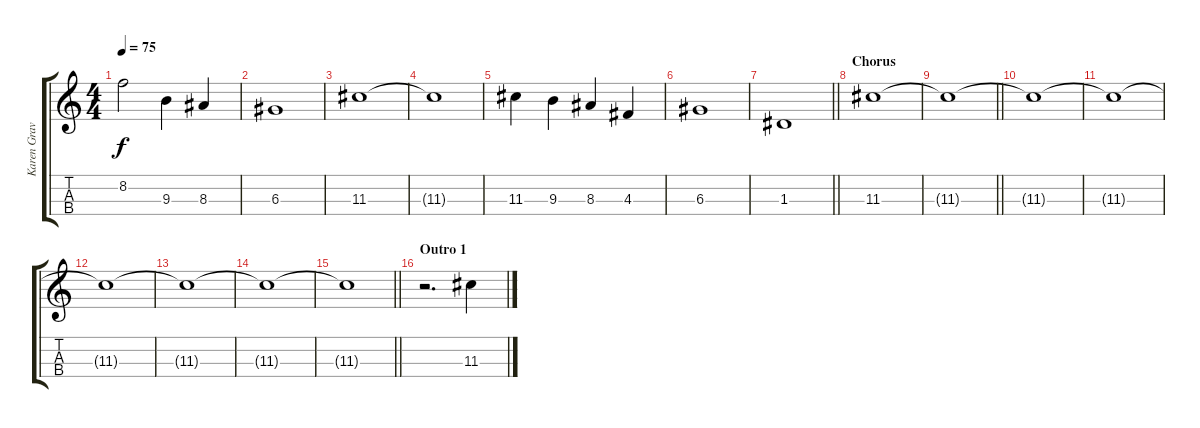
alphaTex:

\track ("Karen Graver" "Karen Grav") {instrument violin}
\staff {score tabs}
\tuning (E5 A4 D4 G3) {hide}
\ts (4 4)
\tempo 75
\clef g2
\ks c
8.2{t}.2{dy f} 9.3.4{volume 7} 8.3.4 |
6.3.1 |
11.3.1 |
11.3{t}.1 |
11.3.4 9.3.4 8.3.4 4.3.4 |
6.3.1 |
\barLineRight lightlight
1.3.1{volume 4} |
\section ("" "Chorus")
11.3.1 |
\barLineRight lightlight
11.3{t}.1 |
11.3{t}.1 |
11.3{t}.1 |
11.3{t}.1 |
11.3{t}.1 |
11.3{t}.1 |
\barLineRight lightlight
11.3{t}.1 |
\section ("" "Outro 1")
r.2{d volume 0} 11.3.4{volume 12}
